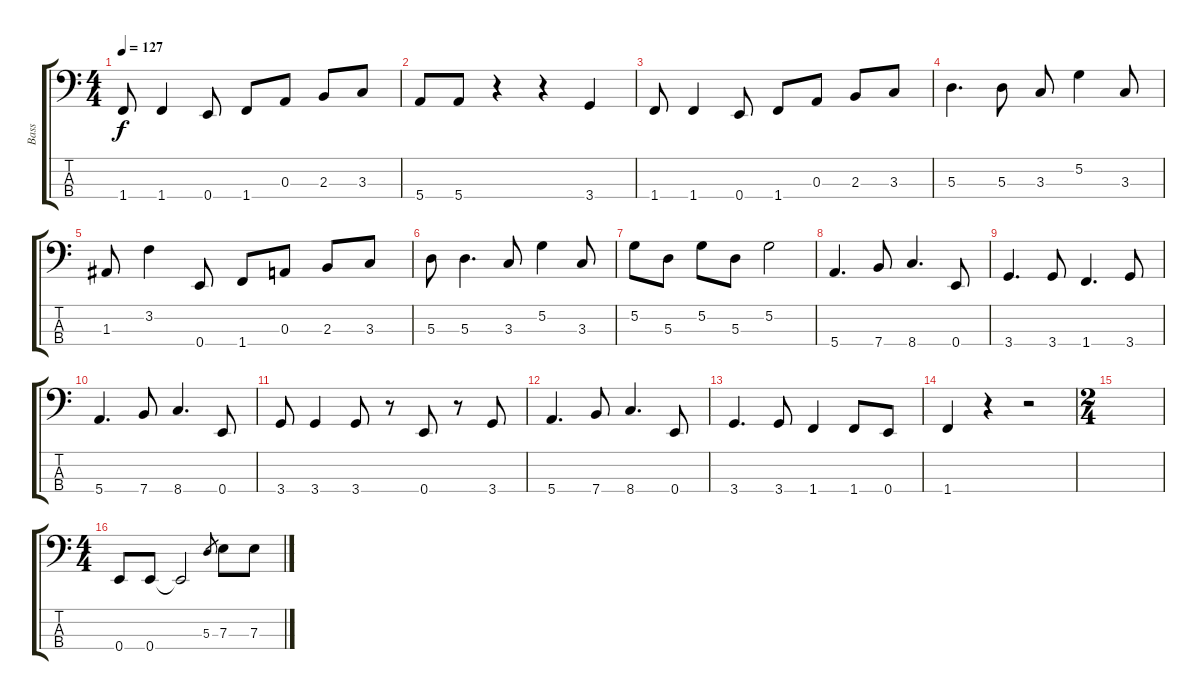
\track ("Bass" "Bass") {instrument electricbasspick}
\staff {score tabs}
\tuning (G2 D2 A1 E1) {hide}
\ts (4 4)
\tempo 127
\clef f4
\ks c
1.4.8{dy f} 1.4.4 0.4.8 1.4.8 0.3.8 2.3.8 3.3.8 |
5.4.8 5.4.8 r.4 r.4 3.4.4 |
1.4.8 1.4.4 0.4.8 1.4.8 0.3.8 2.3.8 3.3.8 |
5.3.4{d} 5.3.8 3.3.8 5.2.4 3.3.8 |
1.3.8 3.2.4 0.4.8 1.4.8 0.3.8 2.3.8 3.3.8 |
5.3.8 5.3.4{d} 3.3.8 5.2.4 3.3.8 |
5.2.8 5.3.8 5.2.8 5.3.8 5.2.2 |
5.4.4{d} 7.4.8 8.4.4{d} 0.4.8 |
3.4.4{d} 3.4.8 1.4.4{d} 3.4.8 |
5.4.4{d} 7.4.8 8.4.4{d} 0.4.8 |
3.4.8 3.4.4 3.4.8 r.8 0.4.8 r.8 3.4.8 |
5.4.4{d} 7.4.8 8.4.4{d} 0.4.8 |
3.4.4{d} 3.4.8 1.4.4 1.4.8 0.4.8 |
1.4.4 r.4 r.2 |
\ts (2 4)
|
\ts (4 4)
0.4.8 0.4.8 0.4{t}.2 5.3.8{gr} 7.3.8 7.3.8
